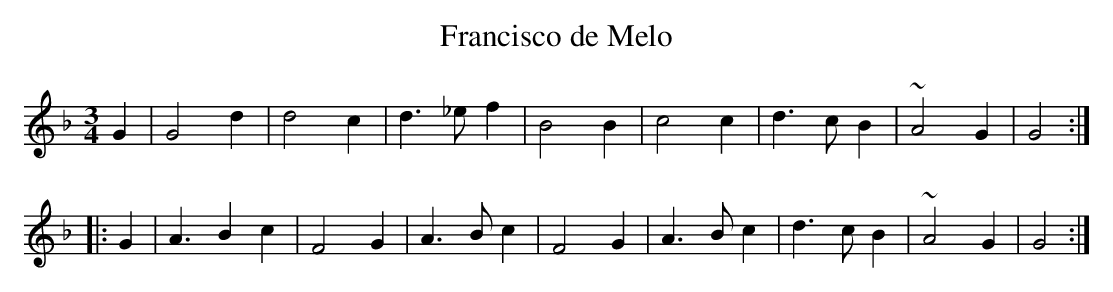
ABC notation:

X:1
T:Francisco de Melo
M:3/4
K:Gdor
G2|G4d2|d4c2|d3_ef2|B4B2|c4c2|d3cB2|~A4G2|G4:|
|:G2|A3B2c2|F4G2|A3Bc2|F4G2|A3Bc2|d3cB2|~A4G2|G4:|
